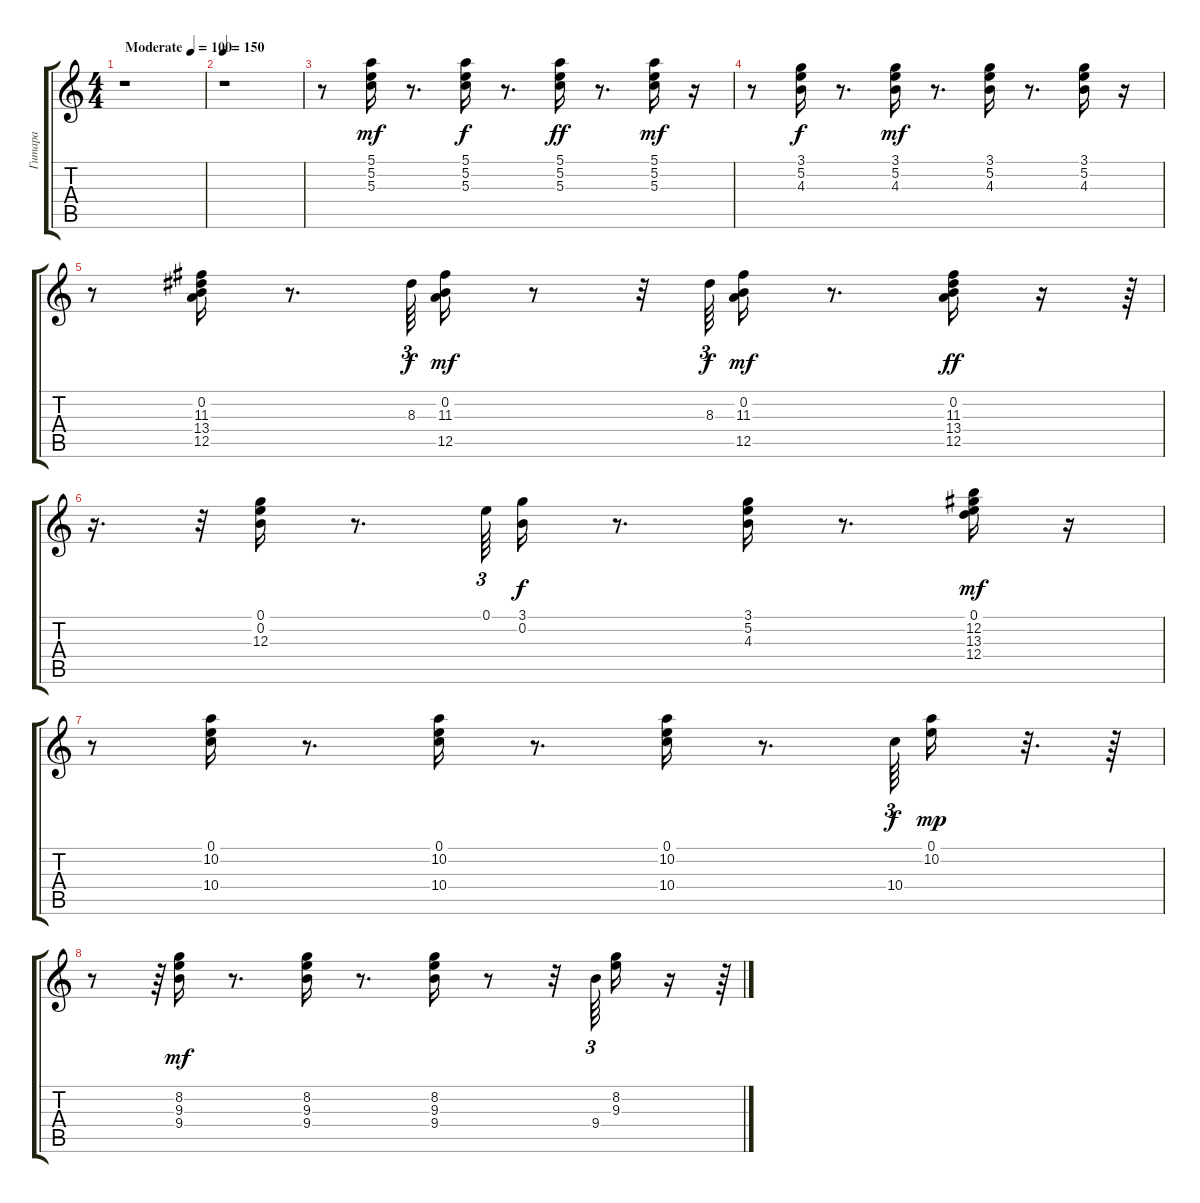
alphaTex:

\track ("Гитара" "Гитара") {instrument electricguitarclean}
\staff {score tabs}
\tuning (E4 B3 G3 D3 A2 E2) {hide}
\ts (4 4)
\tempo (100 "Moderate")
\clef g2
\ks c
r.1{dy mf instrument electricguitarclean} |
\tempo 150
r.1 |
r.8 (5.1 5.2 5.3).16 r.8{d} (5.1 5.2 5.3).16{dy f} r.8{d} (5.1 5.2 5.3).16{dy ff} r.8{d} (5.1 5.2 5.3).16{dy mf} r.16 |
r.8 (3.1 5.2 4.3).16{dy f} r.8{d} (3.1 5.2 4.3).16{dy mf} r.8{d} (3.1 5.2 4.3).16 r.8{d} (3.1 5.2 4.3).16 r.16 |
r.8 (0.2 11.3 13.4 12.5).16 r.8{d} 8.3.64{tu (3 2) dy f} (0.2 11.3 12.5).16{dy mf} r.8 r.32 8.3.64{tu (3 2) dy f} (0.2 11.3 12.5).16{dy mf} r.8{d} (0.2 11.3 13.4 12.5).16{dy ff} r.16 r.64{tu (3 2)} |
r.16{d} r.32{tu (3 2)} (0.1 0.2 12.3).16 r.8{d} 0.1.64{tu (3 2)} (3.1 0.2).16{dy f} r.8{d} (3.1 5.2 4.3).16 r.8{d} (0.1 12.2 13.3 12.4).16{dy mf} r.16 |
r.8 (0.1 10.2 10.4).16 r.8{d} (0.1 10.2 10.4).16 r.8{d} (0.1 10.2 10.4).16 r.8{d} 10.4.64{tu (3 2) dy f} (0.1 10.2).16{dy mp} r.32{d} r.64 |
r.8 r.64{tu (3 2)} (8.2 9.3 9.4).16{dy mf} r.8{d} (8.2 9.3 9.4).16 r.8{d} (8.2 9.3 9.4).16 r.8 r.32 9.4.64{tu (3 2)} (8.2 9.3).16 r.16 r.64{tu (3 2)}
